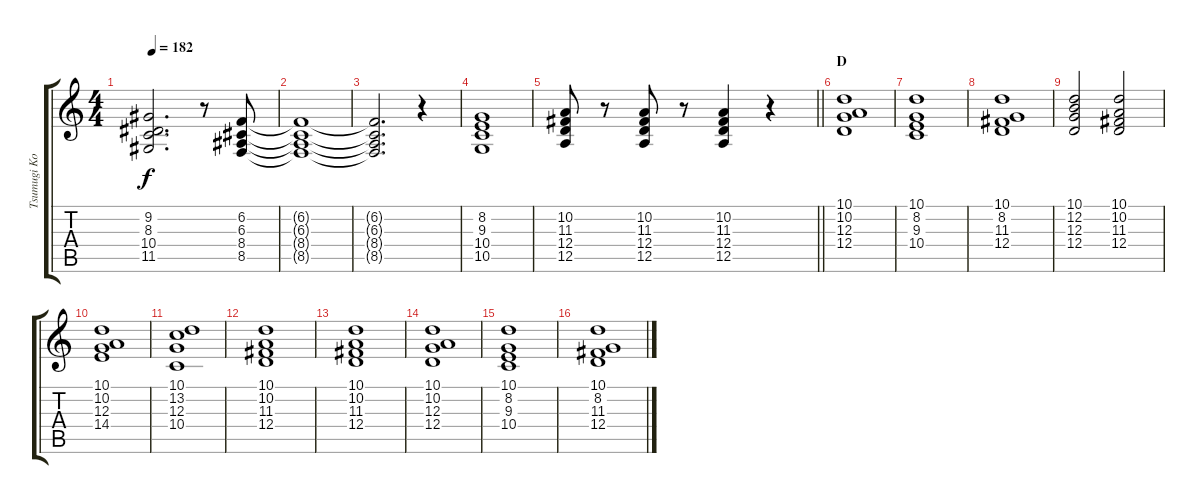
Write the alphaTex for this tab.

\track ("Tsumugi Kotobuki" "Tsumugi Ko") {instrument reedorgan}
\staff {score tabs}
\tuning (E4 B3 G3 D3 A2 E2) {hide}
\ts (4 4)
\tempo 182
\clef g2
\ks c
(9.2{t} 8.3{t} 10.4{t} 11.5{t}).2{d dy f} r.8 (6.2 6.3 8.4 8.5).8 |
(6.2{t} 6.3{t} 8.4{t} 8.5{t}).1 |
(6.2{t} 6.3{t} 8.4{t} 8.5{t}).2{d} r.4 |
(8.2 9.3 10.4 10.5).1 |
\barLineRight lightlight
(10.2 11.3 12.4 12.5).8 r.8 (10.2 11.3 12.4 12.5).8 r.8 (10.2 11.3 12.4 12.5).4 r.4 |
\section ("" "D")
(10.1 10.2 12.3 12.4).1 |
(10.1 8.2 9.3 10.4).1 |
(10.1 8.2 11.3 12.4).1 |
(10.1 12.2 12.3 12.4).2 (10.1 10.2 11.3 12.4).2 |
(10.1 10.2 12.3 14.4).1 |
(10.1 13.2 12.3 10.4).1 |
(10.1 10.2 11.3 12.4).1 |
(10.1 10.2 11.3 12.4).1 |
(10.1 10.2 12.3 12.4).1 |
(10.1 8.2 9.3 10.4).1 |
(10.1 8.2 11.3 12.4).1
